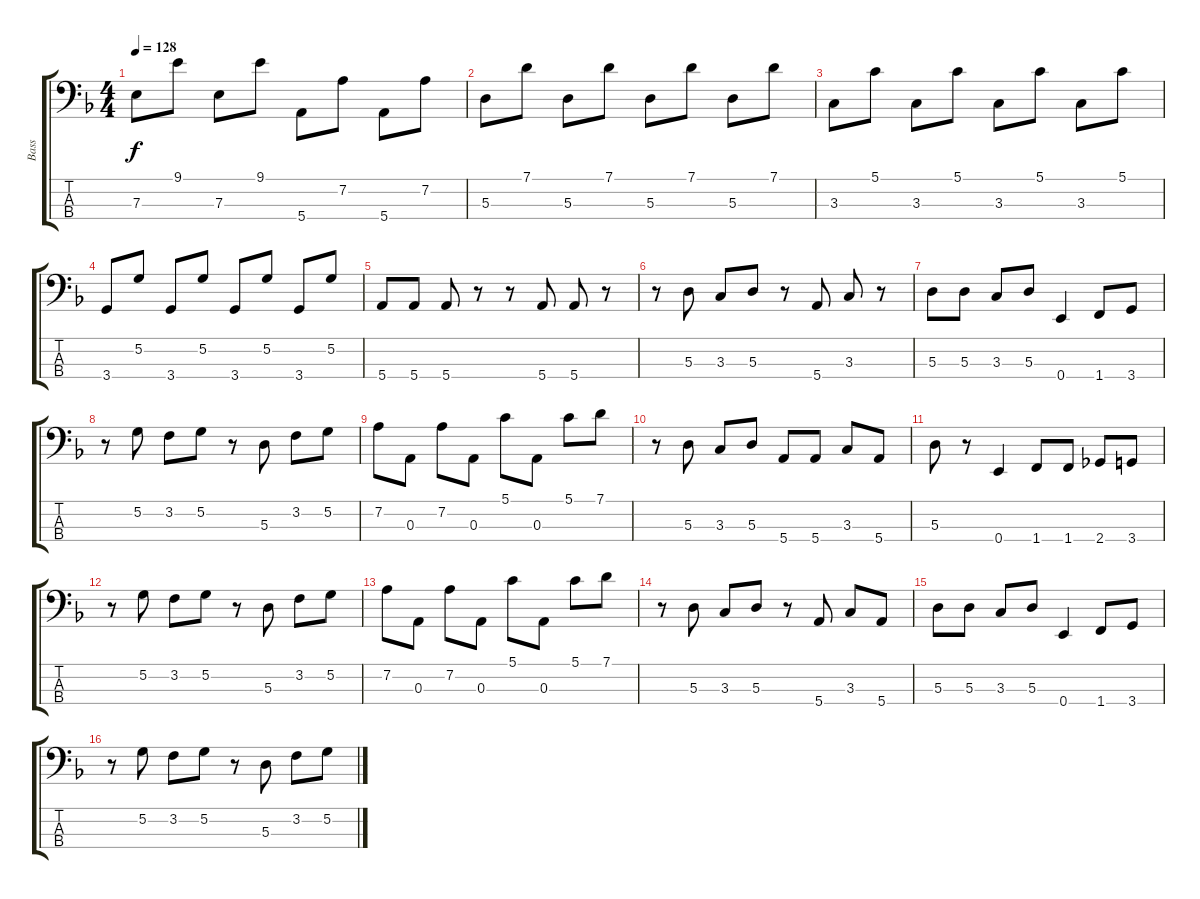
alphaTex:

\track ("Bass" "Bass") {instrument synthbass1}
\staff {score tabs}
\tuning (G2 D2 A1 E1) {hide}
\ts (4 4)
\tempo 128
\clef f4
\ks f
7.3.8{dy f} 9.1.8 7.3.8 9.1.8 5.4.8 7.2.8 5.4.8 7.2.8 |
5.3.8 7.1.8 5.3.8 7.1.8 5.3.8 7.1.8 5.3.8 7.1.8 |
3.3.8 5.1.8 3.3.8 5.1.8 3.3.8 5.1.8 3.3.8 5.1.8 |
3.4.8 5.2.8 3.4.8 5.2.8 3.4.8 5.2.8 3.4.8 5.2.8 |
5.4.8 5.4.8 5.4.8 r.8 r.8 5.4.8 5.4.8 r.8 |
r.8 5.3.8 3.3.8 5.3.8 r.8 5.4.8 3.3.8 r.8 |
5.3.8 5.3.8 3.3.8 5.3.8 0.4.4 1.4.8 3.4.8 |
r.8 5.2.8 3.2.8 5.2.8 r.8 5.3.8 3.2.8 5.2.8 |
7.2.8 0.3.8 7.2.8 0.3.8 5.1.8 0.3.8 5.1.8 7.1.8 |
r.8 5.3.8 3.3.8 5.3.8 5.4.8 5.4.8 3.3.8 5.4.8 |
5.3.8 r.8 0.4.4 1.4.8 1.4.8 2.4.8 3.4.8 |
r.8 5.2.8 3.2.8 5.2.8 r.8 5.3.8 3.2.8 5.2.8 |
7.2.8 0.3.8 7.2.8 0.3.8 5.1.8 0.3.8 5.1.8 7.1.8 |
r.8 5.3.8 3.3.8 5.3.8 r.8 5.4.8 3.3.8 5.4.8 |
5.3.8 5.3.8 3.3.8 5.3.8 0.4.4 1.4.8 3.4.8 |
r.8 5.2.8 3.2.8 5.2.8 r.8 5.3.8 3.2.8 5.2.8
